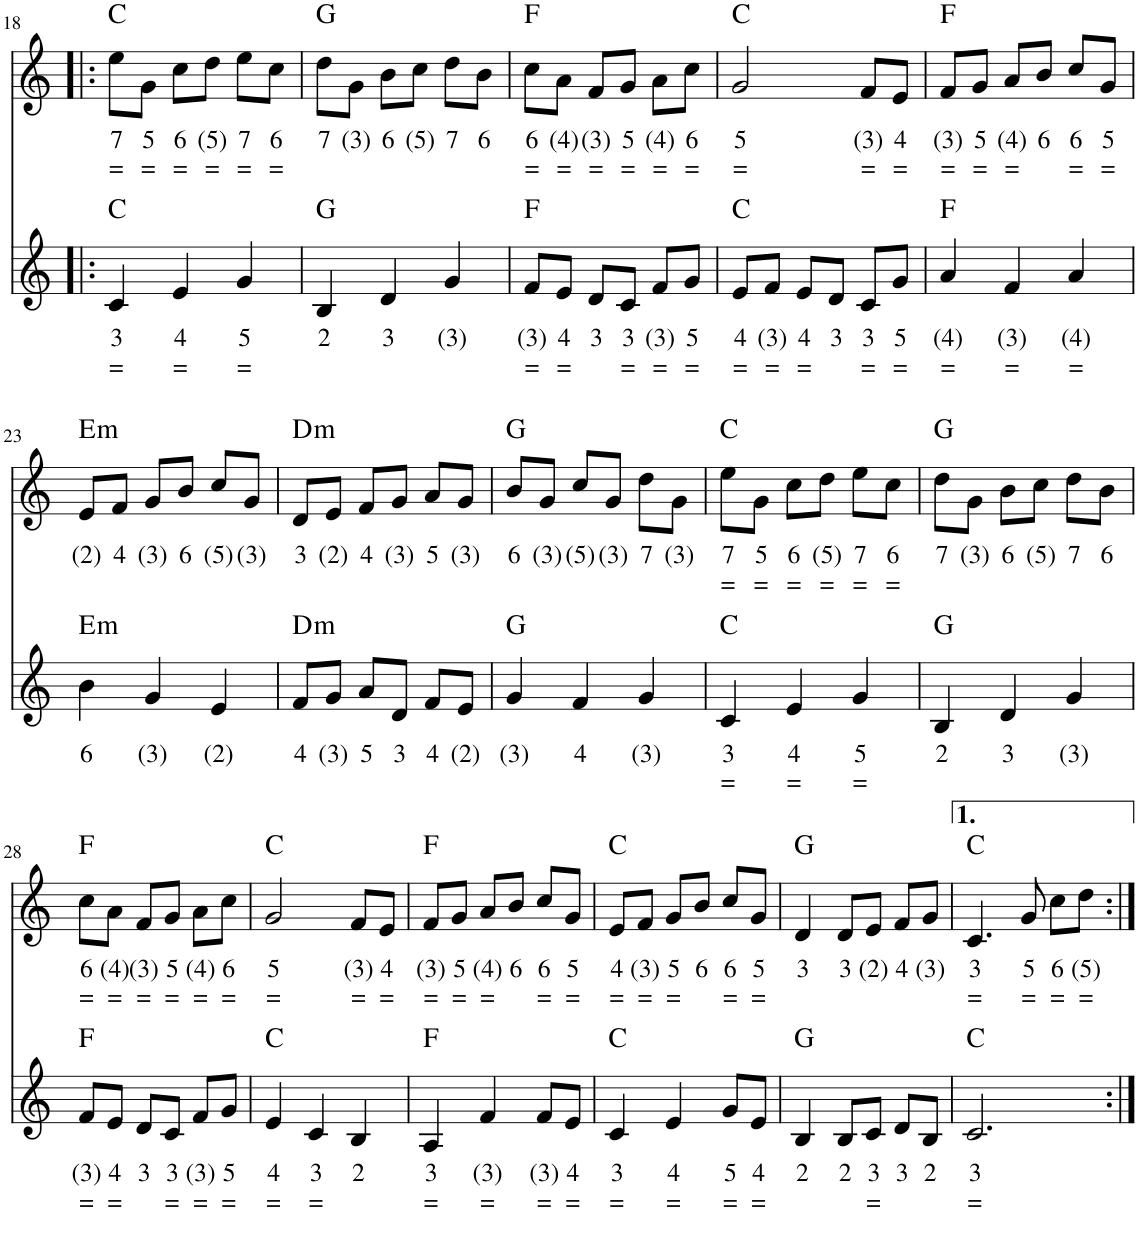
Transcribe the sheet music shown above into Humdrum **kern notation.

**kern	**text	**text	**kern	**text	**text	**harte
*part2	*part2	*part2	*part1	*part1	*part1	*part1
*staff2	*staff2	*staff2	*staff1	*staff1	*staff1	*
*I"Stem	*	*	*I"Stem	*	*	*
!!LO:PB:g=z
*clefG2	*	*	*clefG2	*	*	*
*k[]	*	*	*k[]	*	*	*
*M3/4	*	*	*M3/4	*	*	*
=18!|:	=18!|:	=18!|:	=18!|:	=18!|:	=18!|:	=18!|:
!	!LO:LY:b	!LO:LY:b	!	!LO:LY:b	!LO:LY:b	!
4c/	3	=	8ee\L	7	=	C:maj
!	!	!	!	!LO:LY:b	!LO:LY:b	!
.	.	.	8g\J	5	=	.
!	!LO:LY:b	!LO:LY:b	!	!LO:LY:b	!LO:LY:b	!
4e/	4	=	8cc\L	6	=	.
!	!	!	!	!LO:LY:b	!LO:LY:b	!
.	.	.	8dd\J	(5)	=	.
!	!LO:LY:b	!LO:LY:b	!	!LO:LY:b	!LO:LY:b	!
4g/	5	=	8ee\L	7	=	.
!	!	!	!	!LO:LY:b	!LO:LY:b	!
.	.	.	8cc\J	6	=	.
=19	=19	=19	=19	=19	=19	=19
!	!LO:LY:b	!	!	!LO:LY:b	!	!
4B/	2	.	8dd\L	7	.	G:maj
!	!	!	!	!LO:LY:b	!	!
.	.	.	8g\J	(3)	.	.
!	!LO:LY:b	!	!	!LO:LY:b	!	!
4d/	3	.	8b\L	6	.	.
!	!	!	!	!LO:LY:b	!	!
.	.	.	8cc\J	(5)	.	.
!	!LO:LY:b	!	!	!LO:LY:b	!	!
4g/	(3)	.	8dd\L	7	.	.
!	!	!	!	!LO:LY:b	!	!
.	.	.	8b\J	6	.	.
=20	=20	=20	=20	=20	=20	=20
!	!LO:LY:b	!LO:LY:b	!	!LO:LY:b	!LO:LY:b	!
8f/L	(3)	=	8cc\L	6	=	F:maj
!	!LO:LY:b	!LO:LY:b	!	!LO:LY:b	!LO:LY:b	!
8e/J	4	=	8a\J	(4)	=	.
!	!LO:LY:b	!	!	!LO:LY:b	!LO:LY:b	!
8d/L	3	.	8f/L	(3)	=	.
!	!LO:LY:b	!LO:LY:b	!	!LO:LY:b	!LO:LY:b	!
8c/J	3	=	8g/J	5	=	.
!	!LO:LY:b	!LO:LY:b	!	!LO:LY:b	!LO:LY:b	!
8f/L	(3)	=	8a\L	(4)	=	.
!	!LO:LY:b	!LO:LY:b	!	!LO:LY:b	!LO:LY:b	!
8g/J	5	=	8cc\J	6	=	.
=21	=21	=21	=21	=21	=21	=21
!	!LO:LY:b	!LO:LY:b	!	!LO:LY:b	!LO:LY:b	!
8e/L	4	=	2g/	5	=	C:maj
!	!LO:LY:b	!LO:LY:b	!	!	!	!
8f/J	(3)	=	.	.	.	.
!	!LO:LY:b	!LO:LY:b	!	!	!	!
8e/L	4	=	.	.	.	.
!	!LO:LY:b	!	!	!	!	!
8d/J	3	.	.	.	.	.
!	!LO:LY:b	!LO:LY:b	!	!LO:LY:b	!LO:LY:b	!
8c/L	3	=	8f/L	(3)	=	.
!	!LO:LY:b	!LO:LY:b	!	!LO:LY:b	!LO:LY:b	!
8g/J	5	=	8e/J	4	=	.
=22	=22	=22	=22	=22	=22	=22
!	!LO:LY:b	!LO:LY:b	!	!LO:LY:b	!LO:LY:b	!
4a/	(4)	=	8f/L	(3)	=	F:maj
!	!	!	!	!LO:LY:b	!LO:LY:b	!
.	.	.	8g/J	5	=	.
!	!LO:LY:b	!LO:LY:b	!	!LO:LY:b	!LO:LY:b	!
4f/	(3)	=	8a/L	(4)	=	.
!	!	!	!	!LO:LY:b	!	!
.	.	.	8b/J	6	.	.
!	!LO:LY:b	!LO:LY:b	!	!LO:LY:b	!LO:LY:b	!
4a/	(4)	=	8cc/L	6	=	.
!	!	!	!	!LO:LY:b	!LO:LY:b	!
.	.	.	8g/J	5	=	.
!!LO:LB:g=z
=23	=23	=23	=23	=23	=23	=23
!	!LO:LY:b	!	!	!LO:LY:b	!	!LO:H:kt=m
4b\	6	.	8e/L	(2)	.	E:min
!	!	!	!	!LO:LY:b	!	!
.	.	.	8f/J	4	.	.
!	!LO:LY:b	!	!	!LO:LY:b	!	!
4g/	(3)	.	8g/L	(3)	.	.
!	!	!	!	!LO:LY:b	!	!
.	.	.	8b/J	6	.	.
!	!LO:LY:b	!	!	!LO:LY:b	!	!
4e/	(2)	.	8cc/L	(5)	.	.
!	!	!	!	!LO:LY:b	!	!
.	.	.	8g/J	(3)	.	.
=24	=24	=24	=24	=24	=24	=24
!	!LO:LY:b	!	!	!LO:LY:b	!	!LO:H:kt=m
8f/L	4	.	8d/L	3	.	D:min
!	!LO:LY:b	!	!	!LO:LY:b	!	!
8g/J	(3)	.	8e/J	(2)	.	.
!	!LO:LY:b	!	!	!LO:LY:b	!	!
8a/L	5	.	8f/L	4	.	.
!	!LO:LY:b	!	!	!LO:LY:b	!	!
8d/J	3	.	8g/J	(3)	.	.
!	!LO:LY:b	!	!	!LO:LY:b	!	!
8f/L	4	.	8a/L	5	.	.
!	!LO:LY:b	!	!	!LO:LY:b	!	!
8e/J	(2)	.	8g/J	(3)	.	.
=25	=25	=25	=25	=25	=25	=25
!	!LO:LY:b	!	!	!LO:LY:b	!	!
4g/	(3)	.	8b/L	6	.	G:maj
!	!	!	!	!LO:LY:b	!	!
.	.	.	8g/J	(3)	.	.
!	!LO:LY:b	!	!	!LO:LY:b	!	!
4f/	4	.	8cc/L	(5)	.	.
!	!	!	!	!LO:LY:b	!	!
.	.	.	8g/J	(3)	.	.
!	!LO:LY:b	!	!	!LO:LY:b	!	!
4g/	(3)	.	8dd\L	7	.	.
!	!	!	!	!LO:LY:b	!	!
.	.	.	8g\J	(3)	.	.
=26	=26	=26	=26	=26	=26	=26
!	!LO:LY:b	!LO:LY:b	!	!LO:LY:b	!LO:LY:b	!
4c/	3	=	8ee\L	7	=	C:maj
!	!	!	!	!LO:LY:b	!LO:LY:b	!
.	.	.	8g\J	5	=	.
!	!LO:LY:b	!LO:LY:b	!	!LO:LY:b	!LO:LY:b	!
4e/	4	=	8cc\L	6	=	.
!	!	!	!	!LO:LY:b	!LO:LY:b	!
.	.	.	8dd\J	(5)	=	.
!	!LO:LY:b	!LO:LY:b	!	!LO:LY:b	!LO:LY:b	!
4g/	5	=	8ee\L	7	=	.
!	!	!	!	!LO:LY:b	!LO:LY:b	!
.	.	.	8cc\J	6	=	.
=27	=27	=27	=27	=27	=27	=27
!	!LO:LY:b	!	!	!LO:LY:b	!	!
4B/	2	.	8dd\L	7	.	G:maj
!	!	!	!	!LO:LY:b	!	!
.	.	.	8g\J	(3)	.	.
!	!LO:LY:b	!	!	!LO:LY:b	!	!
4d/	3	.	8b\L	6	.	.
!	!	!	!	!LO:LY:b	!	!
.	.	.	8cc\J	(5)	.	.
!	!LO:LY:b	!	!	!LO:LY:b	!	!
4g/	(3)	.	8dd\L	7	.	.
!	!	!	!	!LO:LY:b	!	!
.	.	.	8b\J	6	.	.
!!LO:LB:g=z
=28	=28	=28	=28	=28	=28	=28
!	!LO:LY:b	!LO:LY:b	!	!LO:LY:b	!LO:LY:b	!
8f/L	(3)	=	8cc\L	6	=	F:maj
!	!LO:LY:b	!LO:LY:b	!	!LO:LY:b	!LO:LY:b	!
8e/J	4	=	8a\J	(4)	=	.
!	!LO:LY:b	!	!	!LO:LY:b	!LO:LY:b	!
8d/L	3	.	8f/L	(3)	=	.
!	!LO:LY:b	!LO:LY:b	!	!LO:LY:b	!LO:LY:b	!
8c/J	3	=	8g/J	5	=	.
!	!LO:LY:b	!LO:LY:b	!	!LO:LY:b	!LO:LY:b	!
8f/L	(3)	=	8a\L	(4)	=	.
!	!LO:LY:b	!LO:LY:b	!	!LO:LY:b	!LO:LY:b	!
8g/J	5	=	8cc\J	6	=	.
=29	=29	=29	=29	=29	=29	=29
!	!LO:LY:b	!LO:LY:b	!	!LO:LY:b	!LO:LY:b	!
4e/	4	=	2g/	5	=	C:maj
!	!LO:LY:b	!LO:LY:b	!	!	!	!
4c/	3	=	.	.	.	.
!	!LO:LY:b	!	!	!LO:LY:b	!LO:LY:b	!
4B/	2	.	8f/L	(3)	=	.
!	!	!	!	!LO:LY:b	!LO:LY:b	!
.	.	.	8e/J	4	=	.
=30	=30	=30	=30	=30	=30	=30
!	!LO:LY:b	!LO:LY:b	!	!LO:LY:b	!LO:LY:b	!
4A/	3	=	8f/L	(3)	=	F:maj
!	!	!	!	!LO:LY:b	!LO:LY:b	!
.	.	.	8g/J	5	=	.
!	!LO:LY:b	!LO:LY:b	!	!LO:LY:b	!LO:LY:b	!
4f/	(3)	=	8a/L	(4)	=	.
!	!	!	!	!LO:LY:b	!	!
.	.	.	8b/J	6	.	.
!	!LO:LY:b	!LO:LY:b	!	!LO:LY:b	!LO:LY:b	!
8f/L	(3)	=	8cc/L	6	=	.
!	!LO:LY:b	!LO:LY:b	!	!LO:LY:b	!LO:LY:b	!
8e/J	4	=	8g/J	5	=	.
=31	=31	=31	=31	=31	=31	=31
!	!LO:LY:b	!LO:LY:b	!	!LO:LY:b	!LO:LY:b	!
4c/	3	=	8e/L	4	=	C:maj
!	!	!	!	!LO:LY:b	!LO:LY:b	!
.	.	.	8f/J	(3)	=	.
!	!LO:LY:b	!LO:LY:b	!	!LO:LY:b	!LO:LY:b	!
4e/	4	=	8g/L	5	=	.
!	!	!	!	!LO:LY:b	!	!
.	.	.	8b/J	6	.	.
!	!LO:LY:b	!LO:LY:b	!	!LO:LY:b	!LO:LY:b	!
8g/L	5	=	8cc/L	6	=	.
!	!LO:LY:b	!LO:LY:b	!	!LO:LY:b	!LO:LY:b	!
8e/J	4	=	8g/J	5	=	.
=32	=32	=32	=32	=32	=32	=32
!	!LO:LY:b	!	!	!LO:LY:b	!	!
4B/	2	.	4d/	3	.	G:maj
!	!LO:LY:b	!	!	!LO:LY:b	!	!
8B/L	2	.	8d/L	3	.	.
!	!LO:LY:b	!LO:LY:b	!	!LO:LY:b	!	!
8c/J	3	=	8e/J	(2)	.	.
!	!LO:LY:b	!	!	!LO:LY:b	!	!
8d/L	3	.	8f/L	4	.	.
!	!LO:LY:b	!	!	!LO:LY:b	!	!
8B/J	2	.	8g/J	(3)	.	.
=33	=33	=33	=33	=33	=33	=33
!	!LO:LY:b	!LO:LY:b	!	!LO:LY:b	!LO:LY:b	!
2.c/	3	=	4.c/	3	=	C:maj
!	!	!	!	!LO:LY:b	!LO:LY:b	!
.	.	.	8g/	5	=	.
!	!	!	!	!LO:LY:b	!LO:LY:b	!
.	.	.	8cc\L	6	=	.
!	!	!	!	!LO:LY:b	!LO:LY:b	!
.	.	.	8dd\J	(5)	=	.
=:|!	=:|!	=:|!	=:|!	=:|!	=:|!	=:|!
*-	*-	*-	*-	*-	*-	*-
